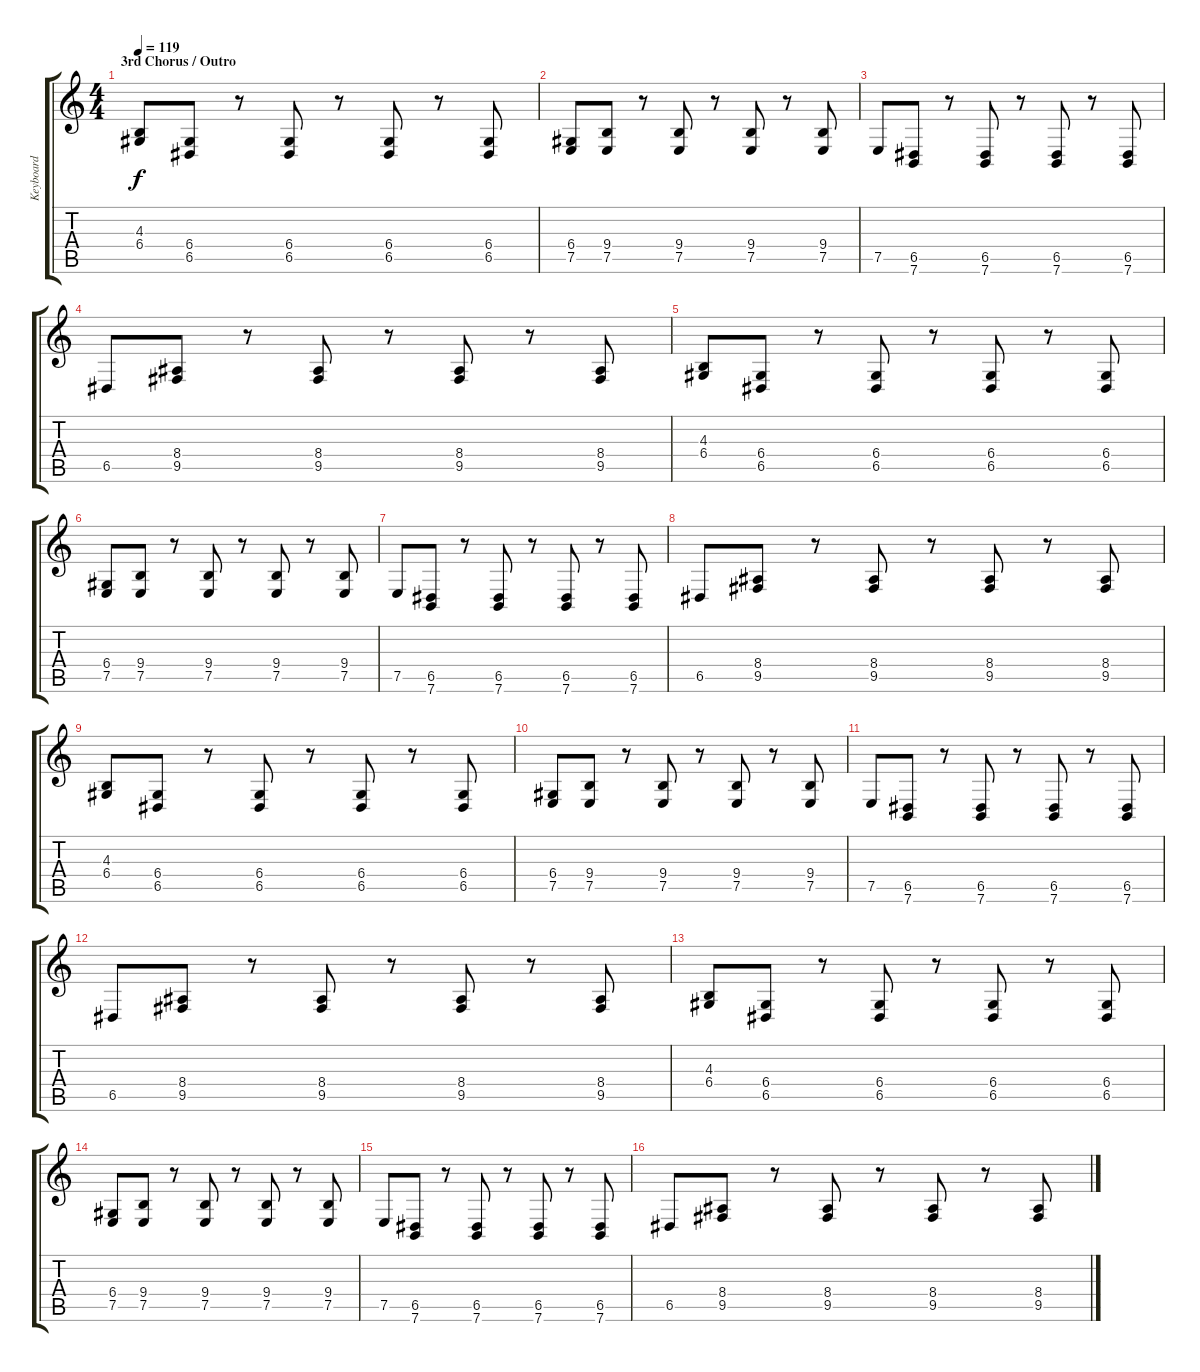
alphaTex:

\track ("Keyboard" "Keyboard") {instrument pad3polysynth}
\staff {score tabs}
\tuning (E4 B3 G3 D3 A2 E2) {hide}
\ts (4 4)
\section ("" "3rd Chorus / Outro")
\tempo 119
\clef g2
\ks c
(4.3 6.4).8{dy f volume 13 instrument electricguitarmuted} (6.4 6.5).8 r.8 (6.4 6.5).8 r.8 (6.4 6.5).8 r.8 (6.4 6.5).8 |
(6.4 7.5).8 (9.4 7.5).8 r.8 (9.4 7.5).8 r.8 (9.4 7.5).8 r.8 (9.4 7.5).8 |
7.5.8 (6.5 7.6).8 r.8 (6.5 7.6).8 r.8 (6.5 7.6).8 r.8 (6.5 7.6).8 |
6.5.8 (8.4 9.5).8 r.8 (8.4 9.5).8 r.8 (8.4 9.5).8 r.8 (8.4 9.5).8 |
(4.3 6.4).8 (6.4 6.5).8 r.8 (6.4 6.5).8 r.8 (6.4 6.5).8 r.8 (6.4 6.5).8 |
(6.4 7.5).8 (9.4 7.5).8 r.8 (9.4 7.5).8 r.8 (9.4 7.5).8 r.8 (9.4 7.5).8 |
7.5.8 (6.5 7.6).8 r.8 (6.5 7.6).8 r.8 (6.5 7.6).8 r.8 (6.5 7.6).8 |
6.5.8 (8.4 9.5).8 r.8 (8.4 9.5).8 r.8 (8.4 9.5).8 r.8 (8.4 9.5).8 |
(4.3 6.4).8 (6.4 6.5).8 r.8 (6.4 6.5).8 r.8 (6.4 6.5).8 r.8 (6.4 6.5).8 |
(6.4 7.5).8 (9.4 7.5).8 r.8 (9.4 7.5).8 r.8 (9.4 7.5).8 r.8 (9.4 7.5).8 |
7.5.8 (6.5 7.6).8 r.8 (6.5 7.6).8 r.8 (6.5 7.6).8 r.8 (6.5 7.6).8 |
6.5.8 (8.4 9.5).8 r.8 (8.4 9.5).8 r.8 (8.4 9.5).8 r.8 (8.4 9.5).8 |
(4.3 6.4).8 (6.4 6.5).8 r.8 (6.4 6.5).8 r.8 (6.4 6.5).8 r.8 (6.4 6.5).8 |
(6.4 7.5).8 (9.4 7.5).8 r.8 (9.4 7.5).8 r.8 (9.4 7.5).8 r.8 (9.4 7.5).8 |
7.5.8 (6.5 7.6).8 r.8 (6.5 7.6).8 r.8 (6.5 7.6).8 r.8 (6.5 7.6).8 |
6.5.8 (8.4 9.5).8 r.8 (8.4 9.5).8 r.8 (8.4 9.5).8 r.8 (8.4 9.5).8
